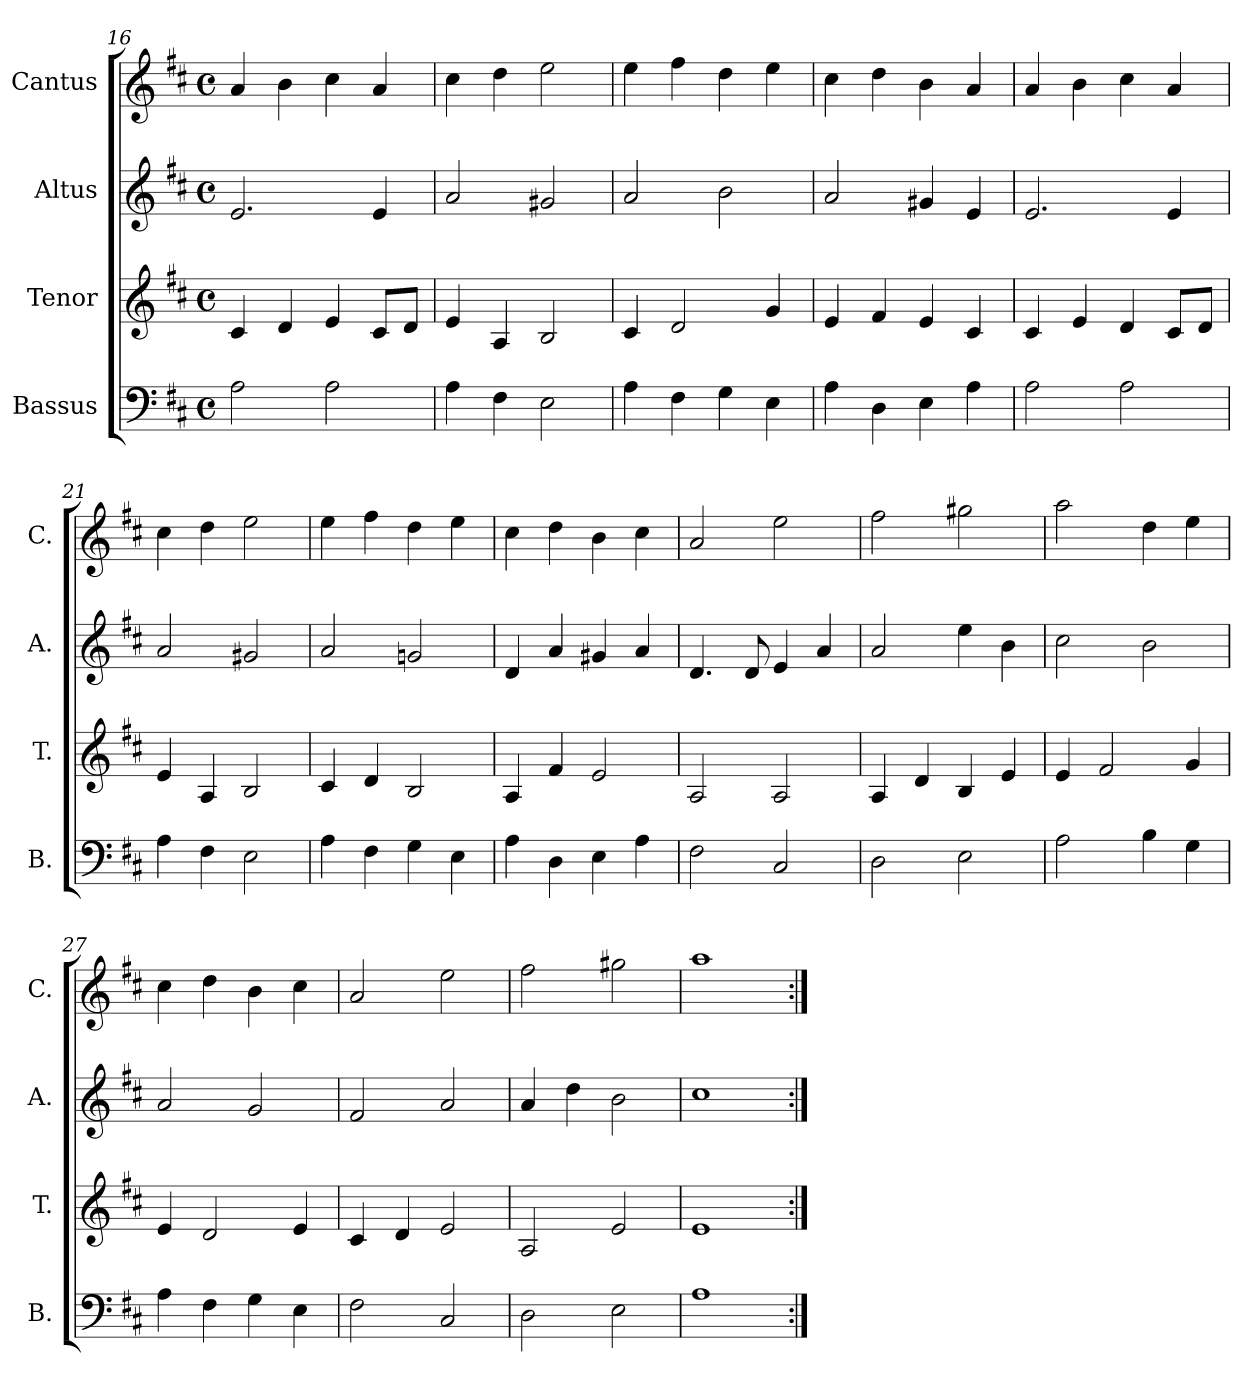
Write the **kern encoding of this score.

**kern	**kern	**kern	**kern
*part4	*part3	*part2	*part1
*staff4	*staff3	*staff2	*staff1
*I"Bassus	*I"Tenor	*I"Altus	*I"Cantus
*I'B.	*I'T.	*I'A.	*I'C.
*clefF4	*clefG2	*clefG2	*clefG2
*k[f#c#]	*k[f#c#]	*k[f#c#]	*k[f#c#]
*D:	*D:	*D:	*D:
*M4/4	*M4/4	*M4/4	*M4/4
*met(c)	*met(c)	*met(c)	*met(c)
=16	=16	=16	=16
2A\	4c#/	2.e/	4a/
.	4d/	.	4b\
2A\	4e/	.	4cc#\
.	8c#/L	4e/	4a/
.	8d/J	.	.
=17	=17	=17	=17
4A\	4e/	2a/	4cc#\
4F#\	4A/	.	4dd\
2E\	2B/	2g#X/	2ee\
=18	=18	=18	=18
4A\	4c#/	2a/	4ee\
4F#\	2d/	.	4ff#\
4G\	.	2b\	4dd\
4E\	4g/	.	4ee\
=19	=19	=19	=19
4A\	4e/	2a/	4cc#\
4D\	4f#/	.	4dd\
4E\	4e/	4g#X/	4b\
4A\	4c#/	4e/	4a/
=20	=20	=20	=20
2A\	4c#/	2.e/	4a/
.	4e/	.	4b\
2A\	4d/	.	4cc#\
.	8c#/L	4e/	4a/
.	8d/J	.	.
!!LO:LB:g=z
=21	=21	=21	=21
4A\	4e/	2a/	4cc#\
4F#\	4A/	.	4dd\
2E\	2B/	2g#X/	2ee\
=22	=22	=22	=22
4A\	4c#/	2a/	4ee\
4F#\	4d/	.	4ff#\
4G\	2B/	2gn/	4dd\
4E\	.	.	4ee\
=23	=23	=23	=23
4A\	4A/	4d/	4cc#\
4D\	4f#/	4a/	4dd\
4E\	2e/	4g#X/	4b\
4A\	.	4a/	4cc#\
=24	=24	=24	=24
2F#\	2A/	4.d/	2a/
.	.	8d/	.
2C#/	2A/	4e/	2ee\
.	.	4a/	.
=25	=25	=25	=25
2D\	4A/	2a/	2ff#\
.	4d/	.	.
2E\	4B/	4ee\	2gg#X\
.	4e/	4b\	.
=26	=26	=26	=26
2A\	4e/	2cc#\	2aa\
.	2f#/	.	.
4B\	.	2b\	4dd\
4G\	4g/	.	4ee\
=27	=27	=27	=27
4A\	4e/	2a/	4cc#\
4F#\	2d/	.	4dd\
4G\	.	2g/	4b\
4E\	4e/	.	4cc#\
=28	=28	=28	=28
2F#\	4c#/	2f#/	2a/
.	4d/	.	.
2C#/	2e/	2a/	2ee\
=29	=29	=29	=29
2D\	2A/	4a/	2ff#\
.	.	4dd\	.
2E\	2e/	2b\	2gg#X\
=30	=30	=30	=30
1A	1e	1cc#	1aa
=:|!	=:|!	=:|!	=:|!
*-	*-	*-	*-
